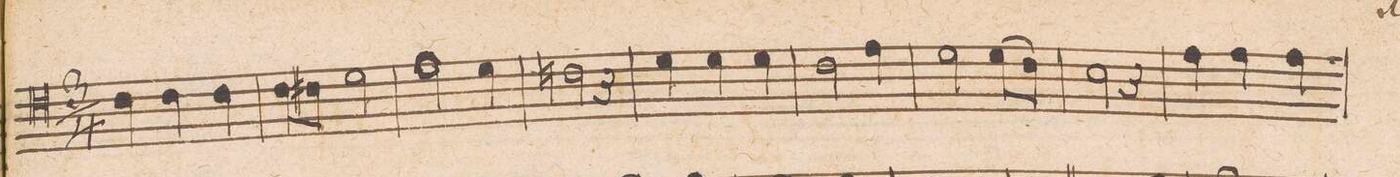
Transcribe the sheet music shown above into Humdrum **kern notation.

**kern
*I"[TENOR.]
*clefC4
*k[]
*M3/4
4c\
4c\
4c\
=2
8c\L
8c#X\J
*2\right
2d\
=3
2e\
4d\
=4
2cn\
4r
=5
4d\
4d\
4d\
=6
2c\
4e\
=7
2d\
(8d\L
8c\J)
=8
2B\
4r
=9
4e\
4e\
4e\
=10
*-
